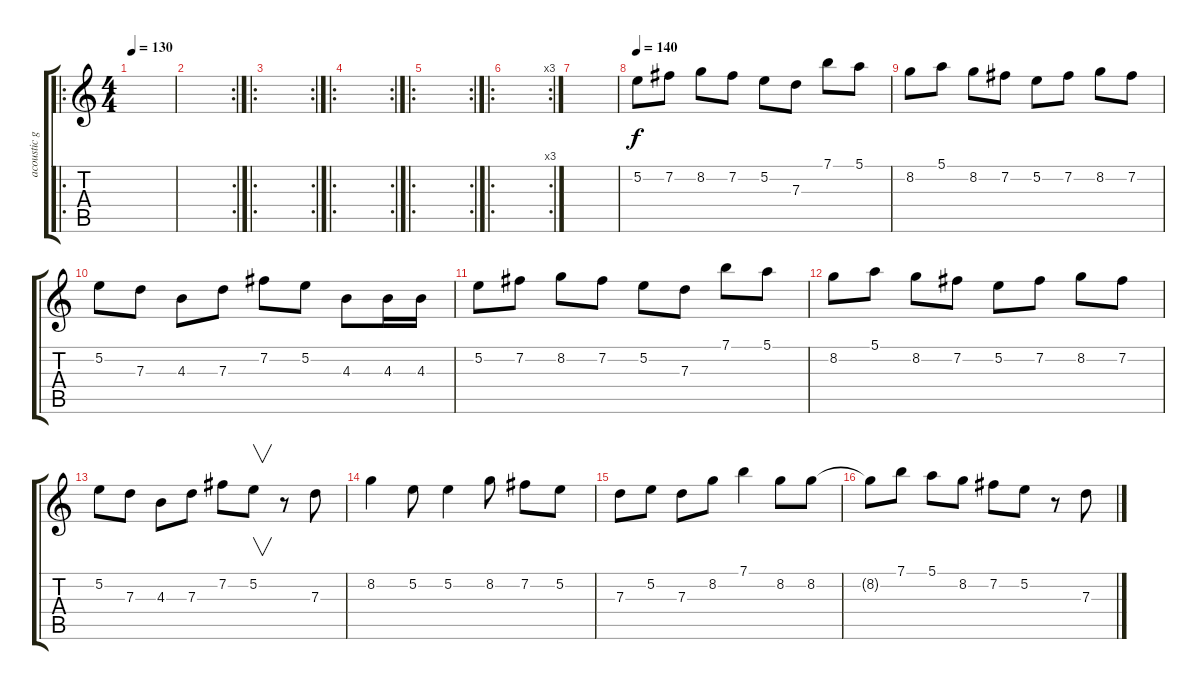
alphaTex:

\track ("acoustic guitar 2" "acoustic g") {instrument acousticguitarsteel}
\staff {score tabs}
\tuning (E4 B3 G3 D3 A2 E2) {hide}
\ro
\ts (4 4)
\tempo 130
\clef g2
\ks c
|
\rc 2
|
\ro
\rc 2
|
\ro
\rc 2
|
\ro
\rc 2
|
\ro
\rc 3
|
|
\tempo 140
5.2.8 7.2.8 8.2.8 7.2.8 5.2.8 7.3.8 7.1.8 5.1.8 |
8.2.8 5.1.8 8.2.8 7.2.8 5.2.8 7.2.8 8.2.8 7.2.8 |
5.2.8 7.3.8 4.3.8 7.3.8 7.2.8 5.2.8 4.3.8 4.3.16 4.3.16 |
5.2.8 7.2.8 8.2.8 7.2.8 5.2.8 7.3.8 7.1.8 5.1.8 |
8.2.8 5.1.8 8.2.8 7.2.8 5.2.8 7.2.8 8.2.8 7.2.8 |
5.2.8 7.3.8 4.3.8 7.3.8 7.2.8 5.2.8{v} r.8 7.3.8 |
8.2.4 5.2.8 5.2.4 8.2.8 7.2.8 5.2.8 |
7.3.8 5.2.8 7.3.8 8.2.8 7.1.4 8.2.8 8.2.8 |
8.2{t}.8 7.1.8 5.1.8 8.2.8 7.2.8 5.2.8 r.8 7.3.8
